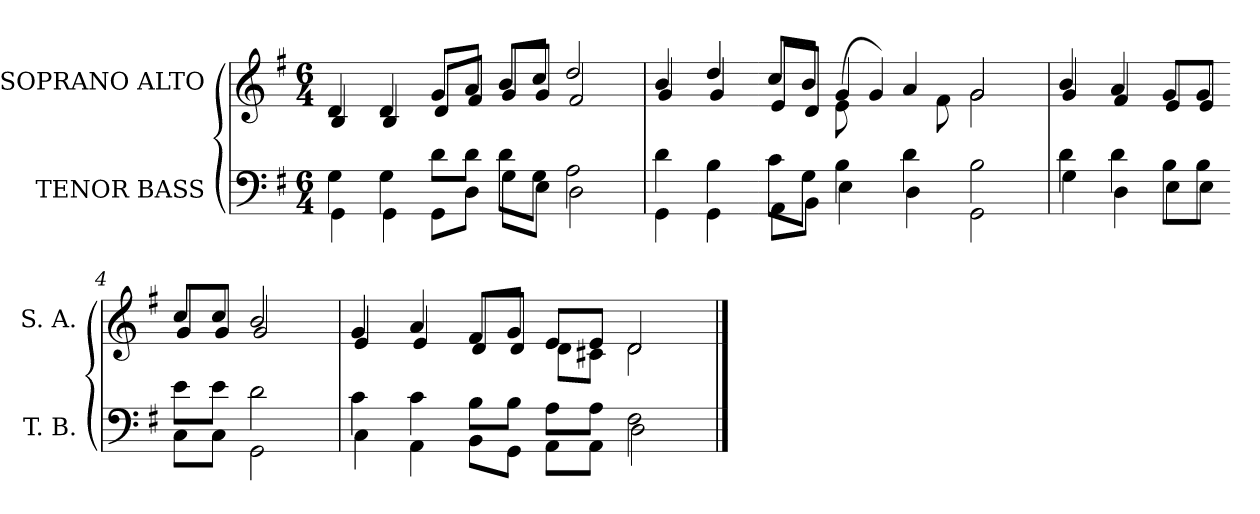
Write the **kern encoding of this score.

**kern	**kern
*part2	*part1
*staff2	*staff1
*I"TENOR BASS	*I"SOPRANO ALTO
*I'T. B.	*I'S. A.
!!LO:PB:g=z
*clefF4	*clefG2
*k[f#]	*k[f#]
*G:	*G:
*M6/4	*M6/4
=	=
*^	*^
4Gi\	4GGi\	4di/	4Bi/
4Gi\	4GGi\	4di/	4Bi/
8di\L	8GGi\L	8gi/L	8di/L
8di\J	8Di\J	8ai/J	8f#i/J
8di\L	8Gi\L	8bi/L	8gi/L
8Gi\J	8Ei\J	8cci/J	8gi/J
2Ai\	2Di\	2ddi/	2f#i/
=1	=1	=1	=1
4di\	4GGi\	4bi/	4gi/
4Bi\	4GGi\	4ddi/	4gi/
!!LO:LB:g=z	!!
=2-	=2-	=2-	=2-
8ci\L	8AAi\L	8cci/L	8ei/L
8Gi\J	8BBi\J	8bi/J	8di/J
4Bi\	4Ei\	4gi/	(8ei\
.	.	.	4gi/)
4di\	4Di\	4ai/	.
.	.	.	8f#i\
2Bi\	2GGi\	2gi/	2gi\
=3	=3	=3	=3
4di\	4Gi\	4bi/	4gi/
4di\	4Di\	4ai/	4f#i/
8Bi\L	8Ei\L	8gi/L	8ei/L
8Bi\J	8Ei\J	8gi/J	8ei/J
!!LO:LB:g=z	!!
=4-	=4-	=4-	=4-
8ei\L	8Ci\L	8cci/L	8gi/L
8ei\J	8Ci\J	8cci/J	8gi/J
2di\	2GGi\	2bi/	2gi/
=5	=5	=5	=5
4ci\	4Ci\	4gi/	4ei/
4ci\	4AAi\	4ai/	4ei/
8Bi\L	8BBi\L	8f#i/L	8di/L
8Bi\J	8GGi\J	8gi/J	8di/J
8Ai\L	8AAi\L	8ei/L	8di\L
8Ai\J	8AAi\J	8ei/J	8c#Xi\J
2F#i\	2Di\	2di/	2di\
*v	*v	*	*
*	*v	*v
==	==
*-	*-
